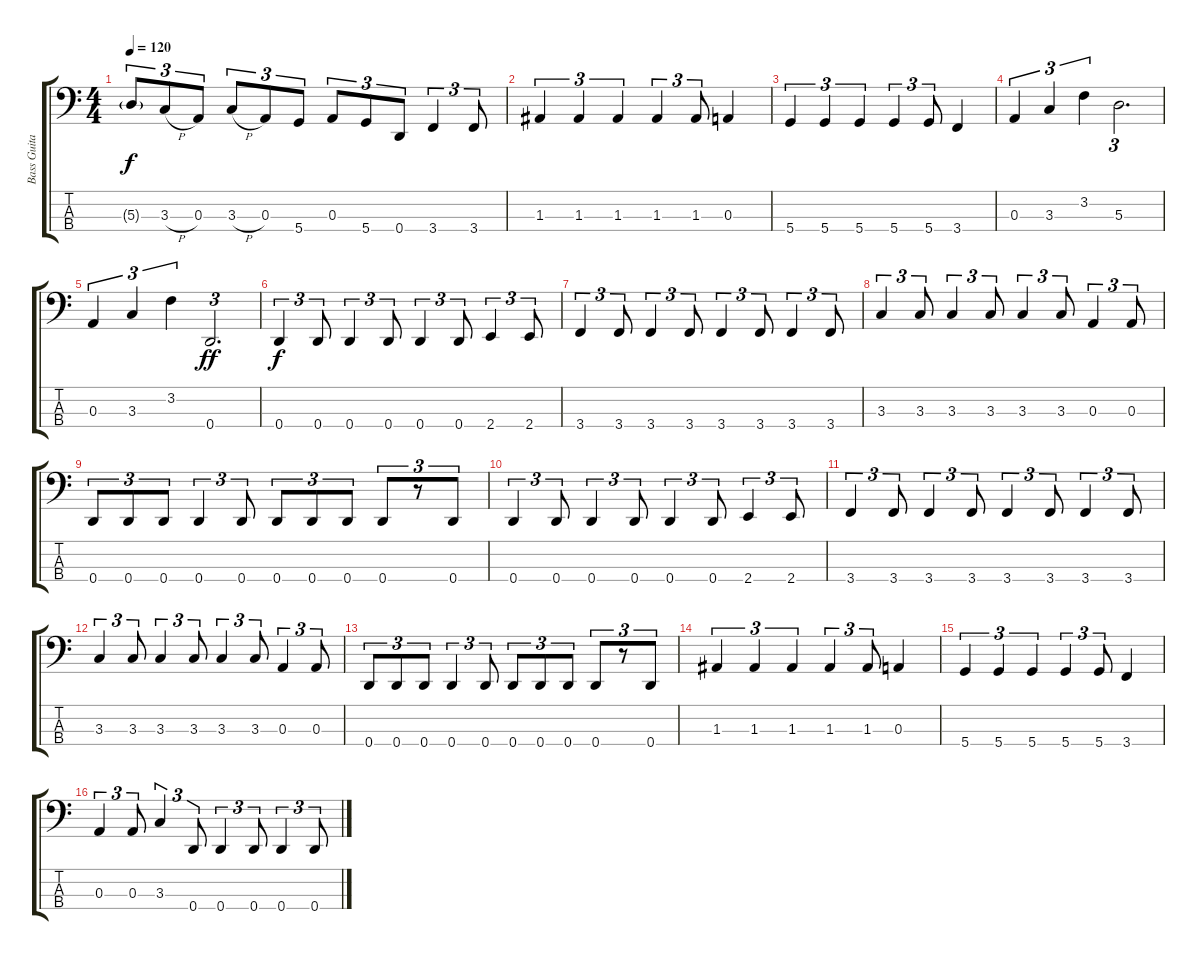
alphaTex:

\track ("Bass Guitar" "Bass Guita") {instrument fretlessbass}
\staff {score tabs}
\tuning (G2 D2 A1 D1) {hide}
\ts (4 4)
\tempo 120
\clef f4
\ks c
5.3{g}.8{tu (3 2) dy f} 3.3{h}.8{tu (3 2)} 0.3.8{tu (3 2)} 3.3{h}.8{tu (3 2)} 0.3.8{tu (3 2)} 5.4.8{tu (3 2)} 0.3.8{tu (3 2)} 5.4.8{tu (3 2)} 0.4.8{tu (3 2)} 3.4.4{tu (3 2)} 3.4.8{tu (3 2)} |
1.3.4{tu (3 2)} 1.3.4{tu (3 2)} 1.3.4{tu (3 2)} 1.3.4{tu (3 2)} 1.3.8{tu (3 2)} 0.3.4 |
5.4.4{tu (3 2)} 5.4.4{tu (3 2)} 5.4.4{tu (3 2)} 5.4.4{tu (3 2)} 5.4.8{tu (3 2)} 3.4.4 |
0.3.4{tu (3 2)} 3.3.4{tu (3 2)} 3.2.4{tu (3 2)} 5.3.2{d tu (3 2)} |
0.3.4{tu (3 2)} 3.3.4{tu (3 2)} 3.2.4{tu (3 2)} 0.4.2{d tu (3 2) dy ff} |
0.4.4{tu (3 2) dy f} 0.4.8{tu (3 2)} 0.4.4{tu (3 2)} 0.4.8{tu (3 2)} 0.4.4{tu (3 2)} 0.4.8{tu (3 2)} 2.4.4{tu (3 2)} 2.4.8{tu (3 2)} |
3.4.4{tu (3 2)} 3.4.8{tu (3 2)} 3.4.4{tu (3 2)} 3.4.8{tu (3 2)} 3.4.4{tu (3 2)} 3.4.8{tu (3 2)} 3.4.4{tu (3 2)} 3.4.8{tu (3 2)} |
3.3.4{tu (3 2)} 3.3.8{tu (3 2)} 3.3.4{tu (3 2)} 3.3.8{tu (3 2)} 3.3.4{tu (3 2)} 3.3.8{tu (3 2)} 0.3.4{tu (3 2)} 0.3.8{tu (3 2)} |
0.4.8{tu (3 2)} 0.4.8{tu (3 2)} 0.4.8{tu (3 2)} 0.4.4{tu (3 2)} 0.4.8{tu (3 2)} 0.4.8{tu (3 2)} 0.4.8{tu (3 2)} 0.4.8{tu (3 2)} 0.4.8{tu (3 2)} r.8{tu (3 2)} 0.4.8{tu (3 2)} |
0.4.4{tu (3 2)} 0.4.8{tu (3 2)} 0.4.4{tu (3 2)} 0.4.8{tu (3 2)} 0.4.4{tu (3 2)} 0.4.8{tu (3 2)} 2.4.4{tu (3 2)} 2.4.8{tu (3 2)} |
3.4.4{tu (3 2)} 3.4.8{tu (3 2)} 3.4.4{tu (3 2)} 3.4.8{tu (3 2)} 3.4.4{tu (3 2)} 3.4.8{tu (3 2)} 3.4.4{tu (3 2)} 3.4.8{tu (3 2)} |
3.3.4{tu (3 2)} 3.3.8{tu (3 2)} 3.3.4{tu (3 2)} 3.3.8{tu (3 2)} 3.3.4{tu (3 2)} 3.3.8{tu (3 2)} 0.3.4{tu (3 2)} 0.3.8{tu (3 2)} |
0.4.8{tu (3 2)} 0.4.8{tu (3 2)} 0.4.8{tu (3 2)} 0.4.4{tu (3 2)} 0.4.8{tu (3 2)} 0.4.8{tu (3 2)} 0.4.8{tu (3 2)} 0.4.8{tu (3 2)} 0.4.8{tu (3 2)} r.8{tu (3 2)} 0.4.8{tu (3 2)} |
1.3.4{tu (3 2)} 1.3.4{tu (3 2)} 1.3.4{tu (3 2)} 1.3.4{tu (3 2)} 1.3.8{tu (3 2)} 0.3.4 |
5.4.4{tu (3 2)} 5.4.4{tu (3 2)} 5.4.4{tu (3 2)} 5.4.4{tu (3 2)} 5.4.8{tu (3 2)} 3.4.4 |
0.3.4{tu (3 2)} 0.3.8{tu (3 2)} 3.3.4{tu (3 2)} 0.4.8{tu (3 2)} 0.4.4{tu (3 2)} 0.4.8{tu (3 2)} 0.4.4{tu (3 2)} 0.4.8{tu (3 2)}
